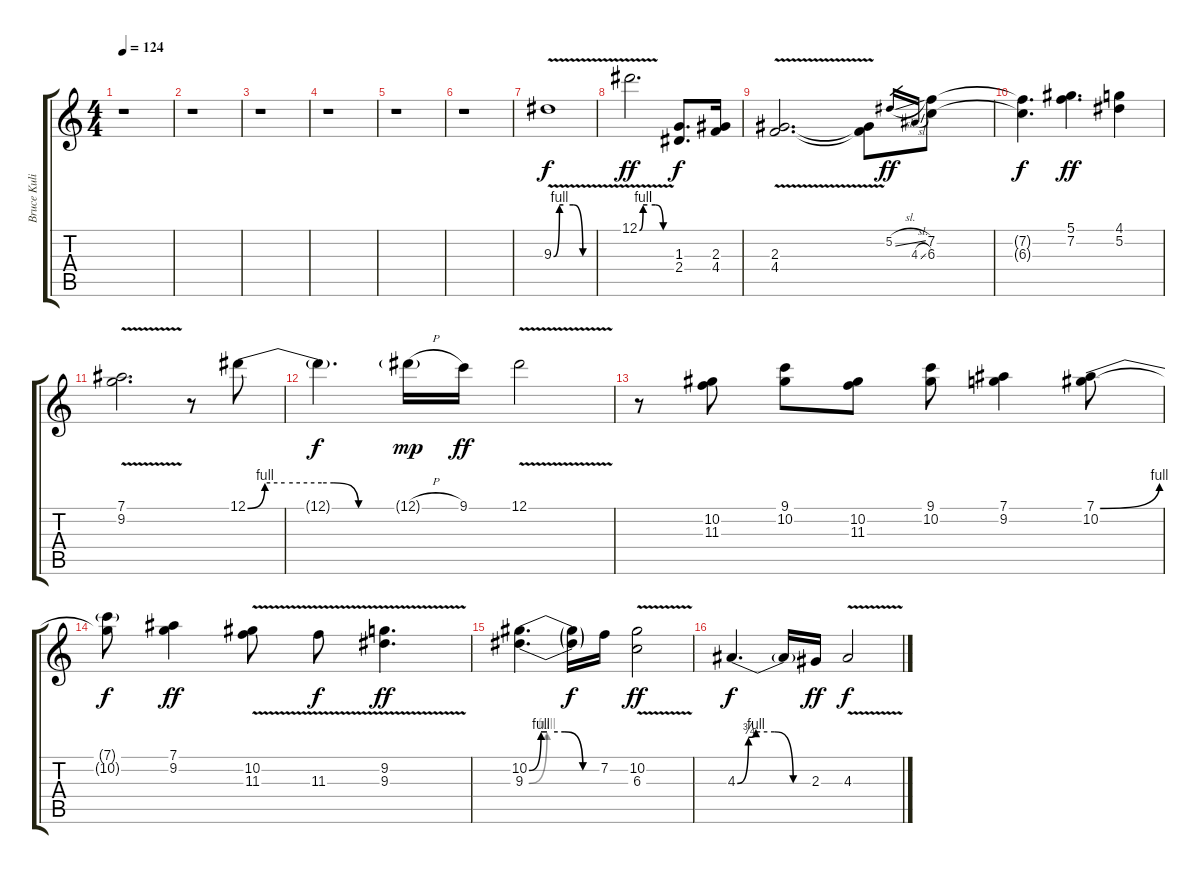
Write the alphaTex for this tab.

\track ("Bruce Kulick (Solo)" "Bruce Kuli") {instrument distortionguitar}
\staff {score tabs}
\tuning (Eb4 Bb3 Gb3 Db3 Ab2 Eb2) {hide}
\ts (4 4)
\tempo 124
\clef g2
\ks c
r.1{dy f} |
r.1 |
r.1 |
r.1 |
r.1 |
r.1 |
9.3{be (custom 0 0 9 4 15 4 30 4 45 0 60 0) v}.1 |
12.1{be (custom 0 0 7 4 15 4 30 4 45 0 60 0) v}.2{d dy ff} (1.3 2.4).8{d dy f} (2.3 4.4).16 |
(2.3{v} 4.4{v}).2{d} (2.3{t} 4.4{t}).8 5.2{sl}.16{gr dy ff} 4.3{sl}.16{gr} (7.2 6.3).8 |
(7.2{t} 6.3{t}).4{d dy f} (5.1 7.2).4{d dy ff} (4.1 5.2).4 |
(7.1{v} 9.2{v}).2{d} r.8 12.1{be (custom 0 0 7 4 15 4 30 4 35 4 45 0 60 0)}.8 |
12.1{t}.4{d dy f} 12.1{h g}.16{dy mp} 9.1.16{dy ff} 12.1{v}.2 |
r.8 (10.2 11.3).8 (9.1 10.2).8 (10.2 11.3).8 (9.1 10.2).8 (7.1 9.2).4 (7.1{be (bend 0 0 60 4)} 10.2).8 |
(7.1{t} 10.2{t}).8{dy f} (7.1 9.2).4{dy ff} (10.2{v} 11.3{v}).8 11.3{v}.8{dy f} (9.2{v} 9.3{v}).4{d dy ff} |
(10.2{be (custom 0 0 10 4 15 4 30 4 45 0 60 0)} 9.3{be (custom 0 0 15 4 30 4 45 0 60 0)}).4{d} (10.2{t} 9.3{t}).16{dy f} 7.2.16 (10.2{v} 6.3{v}).2{dy ff} |
4.3{be (custom 0 0 9 3 15 4 30 4 45 0 60 0)}.4{d dy f} 4.3{t}.16 2.3.16{dy ff} 4.3{v}.2{dy f}
